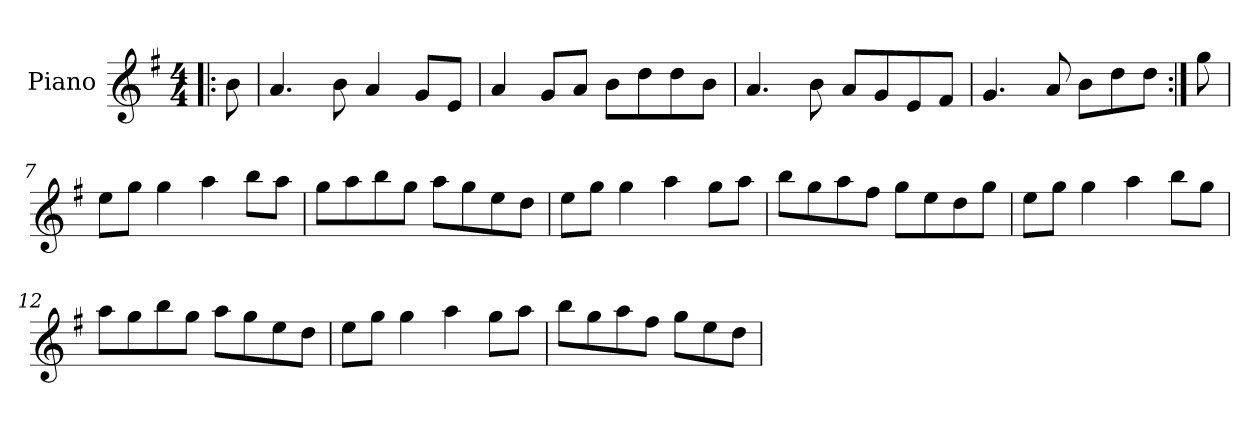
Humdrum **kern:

**kern
*part1
*staff1
*I"Piano
*I'Pno
*clefG2
*k[f#]
*A:dor
*M4/4
=1!|:
8b\
=2
4.a/
8b\
4a/
8g/L
8e/J
=3
4a/
8g/L
8a/J
8b\L
8dd\
8dd\
8b\J
=4
4.a/
8b\
8a/L
8g/
8e/
8f#/J
=5
4.g/
8a/
8b\L
8dd\
8dd\J
=6:|!
8gg\
=7
8ee\L
8gg\J
4gg\
4aa\
8bb\L
8aa\J
=8
8gg\L
8aa\
8bb\
8gg\J
8aa\L
8gg\
8ee\
8dd\J
=9
8ee\L
8gg\J
4gg\
4aa\
8gg\L
8aa\J
=10
8bb\L
8gg\
8aa\
8ff#\J
8gg\L
8ee\
8dd\
8gg\J
=11
8ee\L
8gg\J
4gg\
4aa\
8bb\L
8gg\J
=12
8aa\L
8gg\
8bb\
8gg\J
8aa\L
8gg\
8ee\
8dd\J
=13
8ee\L
8gg\J
4gg\
4aa\
8gg\L
8aa\J
=14
8bb\L
8gg\
8aa\
8ff#\J
8gg\L
8ee\
8dd\J
=
*-
